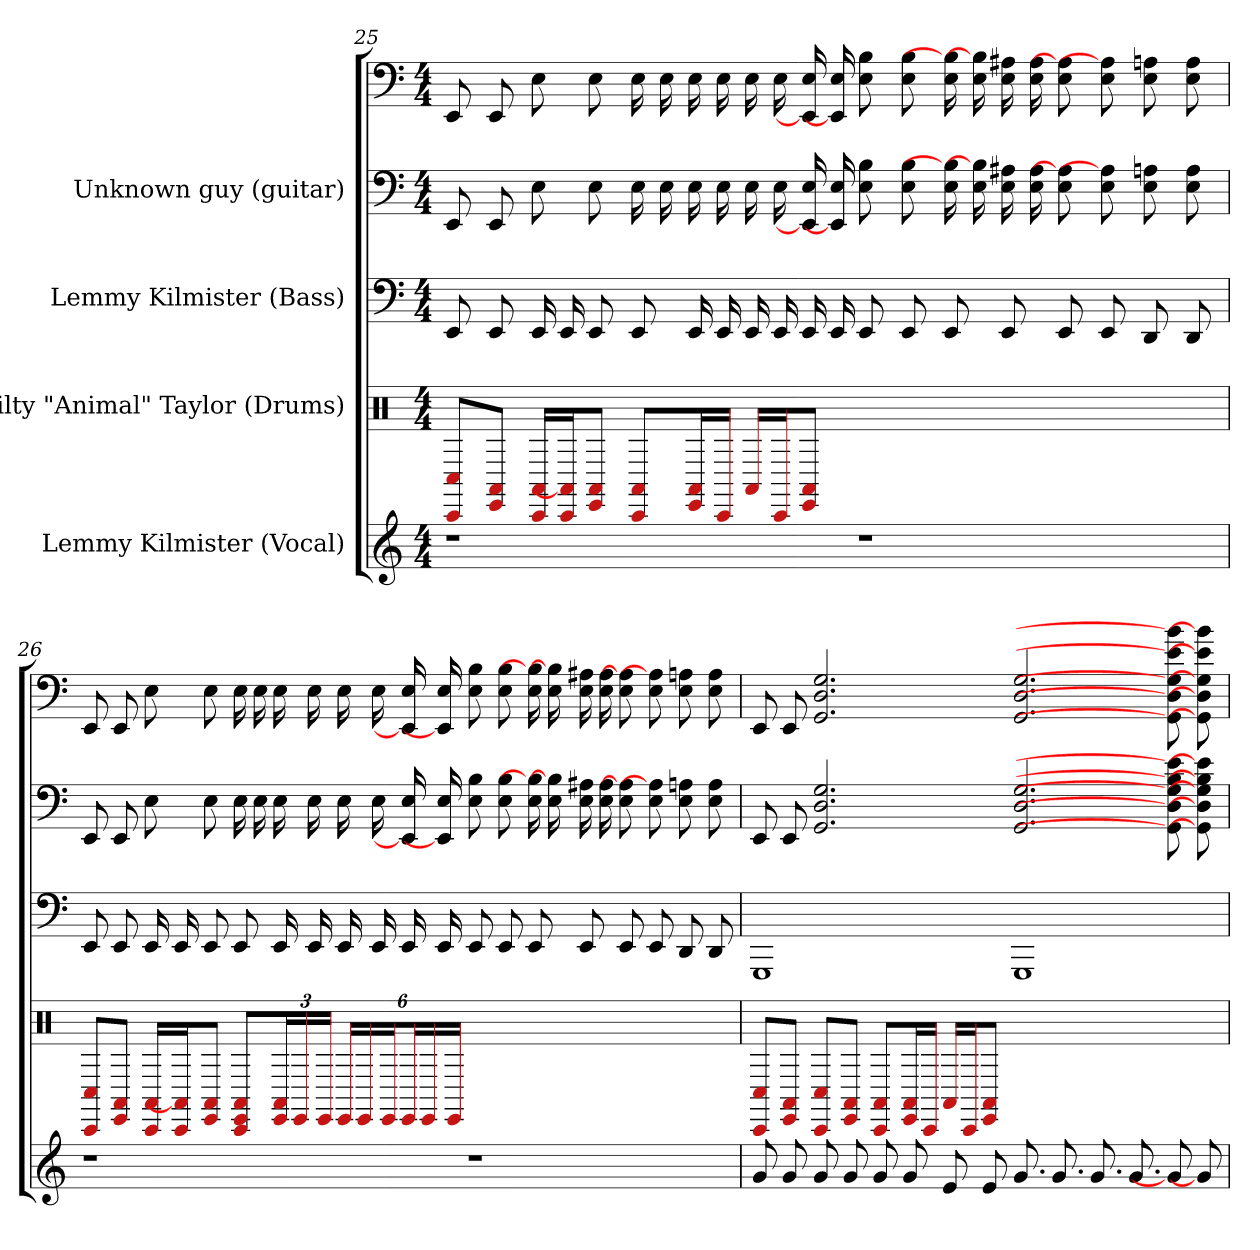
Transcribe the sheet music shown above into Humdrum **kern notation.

**kern	**kern	**kern	**kern	**kern
*part5	*part4	*part3	*part2	*part1
*staff5	*staff4	*staff3	*staff2	*staff1
*I"Lemmy Kilmister (Vocal)	*I"Philty "Animal" Taylor (Drums)	*I"Lemmy Kilmister (Bass)	*I"Unknown guy (guitar)	*I""Fast" Eddie Clarke (Guitar)
*	*clefX	*	*	*
*k[]	*k[]	*k[]	*k[]	*k[]
*M4/4	*M4/4	*M4/4	*M4/4	*M4/4
=25	=25	=25	=25	=25
1r	8C#/ 8CC/L	8EE	8EE	8EE
.	8AA#/ 8EE/J	8EE	8EE	8EE
.	16AA#/ 16CC/LL	16EE	8E	8E
.	16AA#]/ 16CC/J	16EE	.	.
.	8AA#/ 8EE/J	8EE	8E	8E
.	8AA#/ 8CC/L	8EE	16E	16E
.	.	.	16E	16E
.	16AA#/ 16EE/L	16EE	16E	16E
.	16CC/JJ	16EE	16E	16E
.	16AA#/LL	16EE	16E	16E
.	16CC/J	16EE	16E	16E
.	8AA#/ 8EE/J	16EE	16E 16EE]	16E 16EE]
.	.	16EE	16E 16EE]	16E 16EE]
1r	1ryy	8EE	8B 8E	8B 8E
.	.	8EE	8B 8E	8B 8E
.	.	8EE	16B] 16E	16B] 16E
.	.	.	16B] 16E	16B] 16E
.	.	8EE	16A# 16E	16A# 16E
.	.	.	16A# 16E	16A# 16E
.	.	8EE	8A#] 8E	8A#] 8E
.	.	8EE	8A#] 8E	8A#] 8E
.	.	8DD	8A 8E	8A 8E
.	.	8DD	8A 8E	8A 8E
=26	=26	=26	=26	=26
1r	8C#/ 8CC/L	8EE	8EE	8EE
.	8AA#/ 8EE/J	8EE	8EE	8EE
.	16AA#/ 16CC/LL	16EE	8E	8E
.	16AA#]/ 16CC/J	16EE	.	.
.	8AA#/ 8EE/J	8EE	8E	8E
.	8AA#/ 8EE/ 8CC/L	8EE	16E	16E
.	.	.	16E	16E
.	24AA#/ 24EE/L	16EE	16E	16E
.	24EE/	.	.	.
.	.	16EE	16E	16E
.	24EE/JJ	.	.	.
.	24EE/LL	16EE	16E	16E
.	24EE/	.	.	.
.	.	16EE	16E	16E
.	24EE/J	.	.	.
.	24EE/L	16EE	16E 16EE]	16E 16EE]
.	24EE/	.	.	.
.	.	16EE	16E 16EE]	16E 16EE]
.	24EE/JJ	.	.	.
1r	1ryy	8EE	8B 8E	8B 8E
.	.	8EE	8B 8E	8B 8E
.	.	8EE	16B] 16E	16B] 16E
.	.	.	16B] 16E	16B] 16E
.	.	8EE	16A# 16E	16A# 16E
.	.	.	16A# 16E	16A# 16E
.	.	8EE	8A#] 8E	8A#] 8E
.	.	8EE	8A#] 8E	8A#] 8E
.	.	8DD	8A 8E	8A 8E
.	.	8DD	8A 8E	8A 8E
=27	=27	=27	=27	=27
8g	8C#/ 8CC/L	1GGG	8EE	8EE
8g	8AA#/ 8EE/J	.	8EE	8EE
8g	8C#/ 8CC/L	.	2.G 2.D 2.GG	2.G 2.D 2.GG
8g	8AA#/ 8EE/J	.	.	.
8g	8AA#/ 8CC/L	.	.	.
8g	16AA#/ 16EE/L	.	.	.
.	16CC/JJ	.	.	.
8e	16AA#/LL	.	.	.
.	16CC/J	.	.	.
8e	8AA#/ 8EE/J	.	.	.
8.g	1ryy	1GGG	2.G 2.D 2.GG	2.G 2.D 2.GG
8.g	.	.	.	.
8.g	.	.	.	.
8.g	.	.	.	.
8g]	.	.	8e] 8B] 8G] 8D] 8GG]	8e] 8b] 8G] 8D] 8GG]
8g]	.	.	8e] 8B] 8G] 8D] 8GG]	8e] 8b] 8G] 8D] 8GG]
=	=	=	=	=
*-	*-	*-	*-	*-
